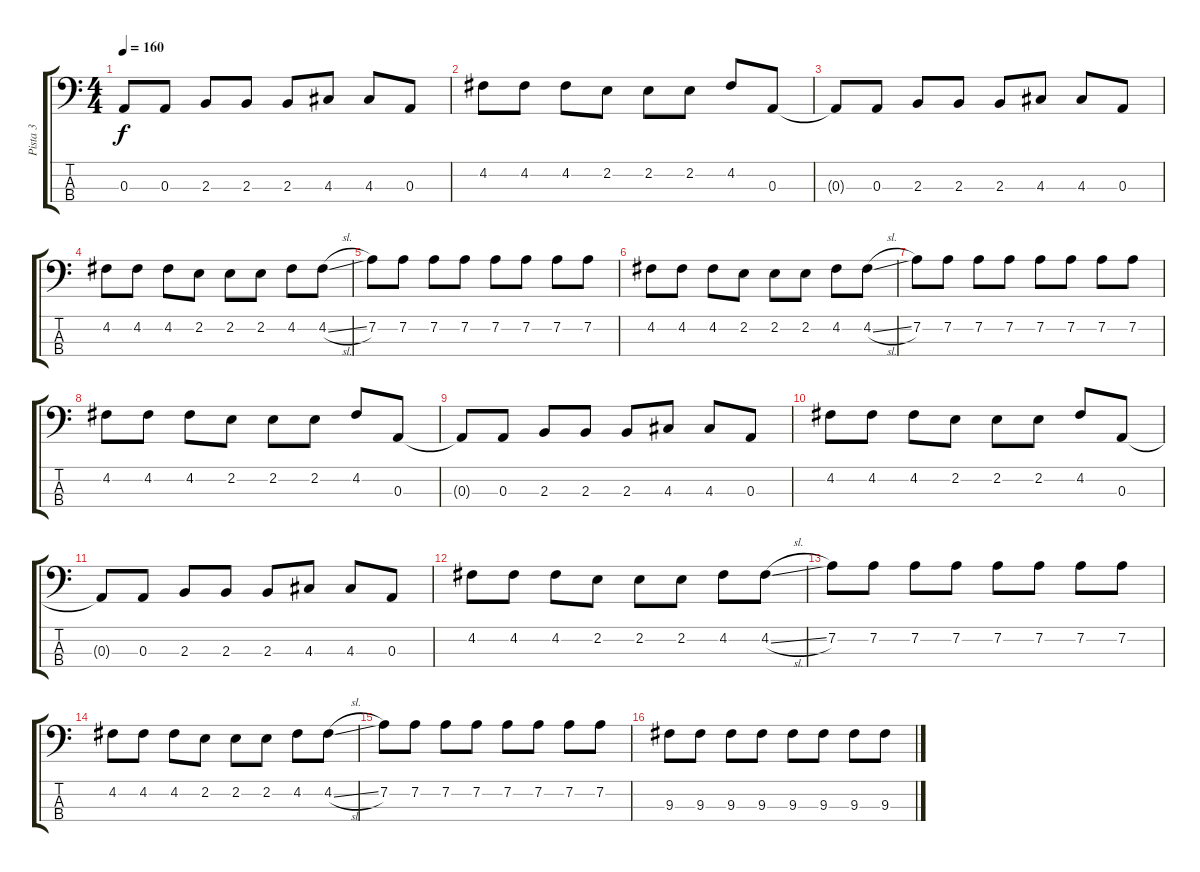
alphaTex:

\track ("Pista 3" "Pista 3") {instrument electricbassfinger}
\staff {score tabs}
\tuning (G2 D2 A1 E1) {hide}
\ts (4 4)
\tempo 160
\clef f4
\ks c
0.3{t}.8{dy f} 0.3.8 2.3.8 2.3.8 2.3.8 4.3.8 4.3.8 0.3.8 |
4.2.8 4.2.8 4.2.8 2.2.8 2.2.8 2.2.8 4.2.8 0.3.8 |
0.3{t}.8 0.3.8 2.3.8 2.3.8 2.3.8 4.3.8 4.3.8 0.3.8 |
4.2.8 4.2.8 4.2.8 2.2.8 2.2.8 2.2.8 4.2.8 4.2{sl}.8 |
7.2.8 7.2.8 7.2.8 7.2.8 7.2.8 7.2.8 7.2.8 7.2.8 |
4.2.8 4.2.8 4.2.8 2.2.8 2.2.8 2.2.8 4.2.8 4.2{sl}.8 |
7.2.8 7.2.8 7.2.8 7.2.8 7.2.8 7.2.8 7.2.8 7.2.8 |
4.2.8 4.2.8 4.2.8 2.2.8 2.2.8 2.2.8 4.2.8 0.3.8 |
0.3{t}.8 0.3.8 2.3.8 2.3.8 2.3.8 4.3.8 4.3.8 0.3.8 |
4.2.8 4.2.8 4.2.8 2.2.8 2.2.8 2.2.8 4.2.8 0.3.8 |
0.3{t}.8 0.3.8 2.3.8 2.3.8 2.3.8 4.3.8 4.3.8 0.3.8 |
4.2.8 4.2.8 4.2.8 2.2.8 2.2.8 2.2.8 4.2.8 4.2{sl}.8 |
7.2.8 7.2.8 7.2.8 7.2.8 7.2.8 7.2.8 7.2.8 7.2.8 |
4.2.8 4.2.8 4.2.8 2.2.8 2.2.8 2.2.8 4.2.8 4.2{sl}.8 |
7.2.8 7.2.8 7.2.8 7.2.8 7.2.8 7.2.8 7.2.8 7.2.8 |
9.3.8 9.3.8 9.3.8 9.3.8 9.3.8 9.3.8 9.3.8 9.3.8
